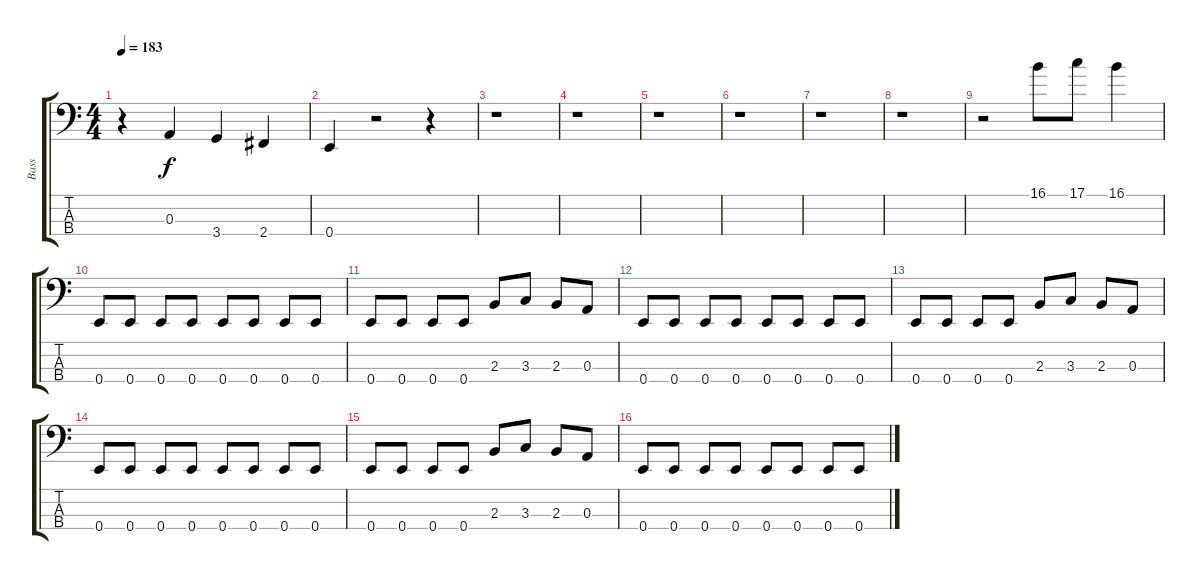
\track ("Bass" "Bass") {instrument electricbasspick}
\staff {score tabs}
\tuning (G2 D2 A1 E1) {hide}
\ts (4 4)
\tempo 183
\clef f4
\ks c
r.4{dy f} 0.3.4 3.4.4 2.4.4 |
0.4.4 r.2 r.4 |
r.1 |
r.1 |
r.1 |
r.1 |
r.1 |
r.1 |
r.2 16.1.8 17.1.8 16.1.4 |
0.4.8 0.4.8 0.4.8 0.4.8 0.4.8 0.4.8 0.4.8 0.4.8 |
0.4.8 0.4.8 0.4.8 0.4.8 2.3.8 3.3.8 2.3.8 0.3.8 |
0.4.8 0.4.8 0.4.8 0.4.8 0.4.8 0.4.8 0.4.8 0.4.8 |
0.4.8 0.4.8 0.4.8 0.4.8 2.3.8 3.3.8 2.3.8 0.3.8 |
0.4.8 0.4.8 0.4.8 0.4.8 0.4.8 0.4.8 0.4.8 0.4.8 |
0.4.8 0.4.8 0.4.8 0.4.8 2.3.8 3.3.8 2.3.8 0.3.8 |
0.4.8 0.4.8 0.4.8 0.4.8 0.4.8 0.4.8 0.4.8 0.4.8
